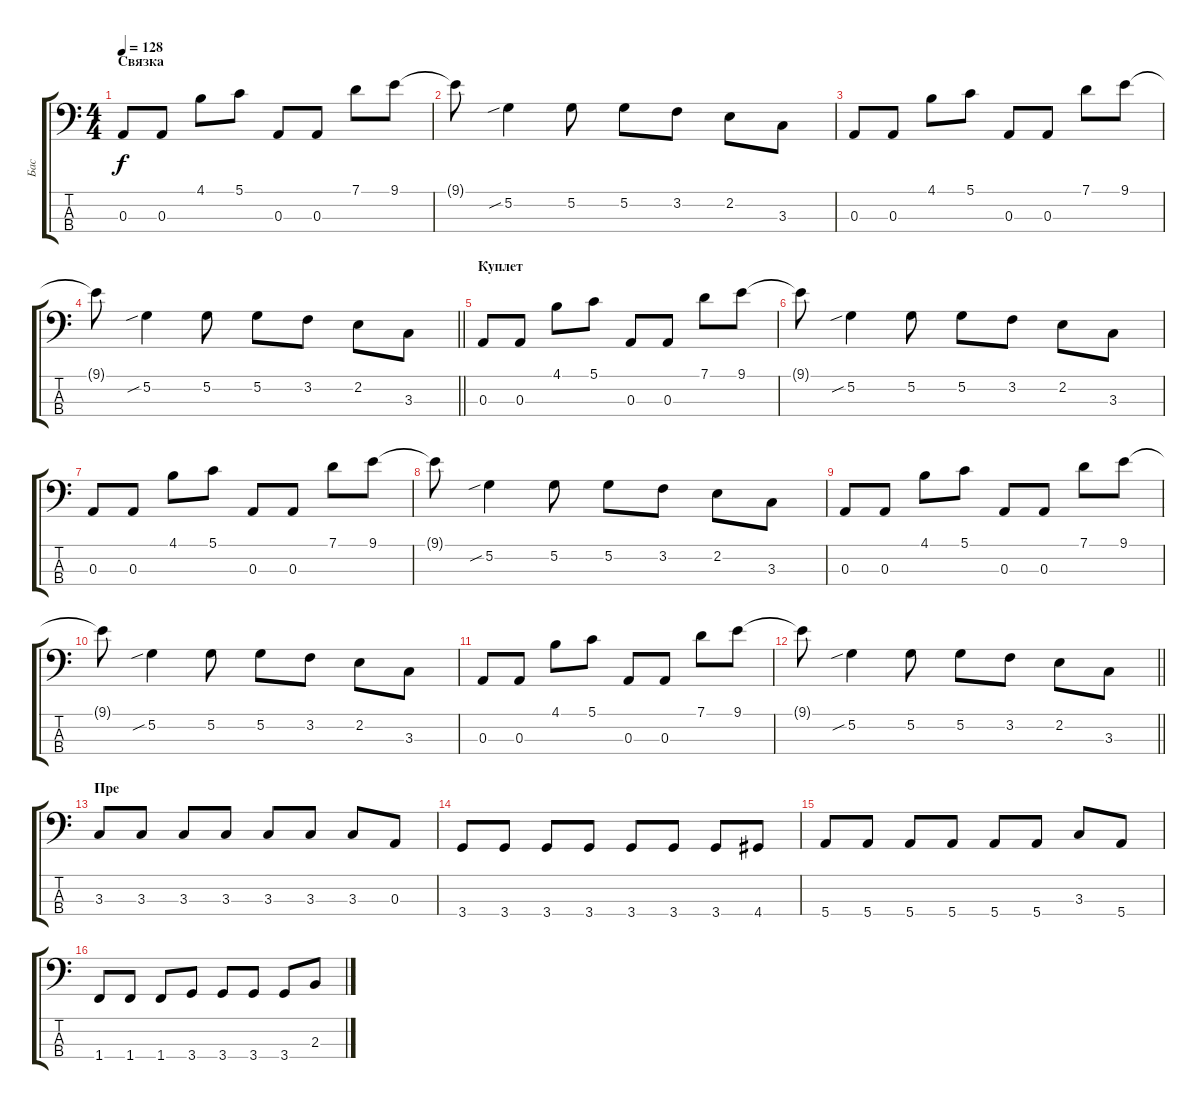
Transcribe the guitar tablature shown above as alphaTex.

\track ("Бас" "Бас") {instrument electricbassfinger}
\staff {score tabs}
\tuning (G2 D2 A1 E1) {hide}
\ts (4 4)
\section ("" "Связка")
\tempo 128
\clef f4
\ks c
0.3.8{dy f} 0.3.8 4.1.8 5.1.8 0.3.8 0.3.8 7.1.8 9.1.8 |
9.1{t}.8 5.2{sib}.4 5.2.8 5.2.8 3.2.8 2.2.8 3.3.8 |
0.3.8 0.3.8 4.1.8 5.1.8 0.3.8 0.3.8 7.1.8 9.1.8 |
\barLineRight lightlight
9.1{t}.8 5.2{sib}.4 5.2.8 5.2.8 3.2.8 2.2.8 3.3.8 |
\section ("" "Куплет")
0.3.8 0.3.8 4.1.8 5.1.8 0.3.8 0.3.8 7.1.8 9.1.8 |
9.1{t}.8 5.2{sib}.4 5.2.8 5.2.8 3.2.8 2.2.8 3.3.8 |
0.3.8 0.3.8 4.1.8 5.1.8 0.3.8 0.3.8 7.1.8 9.1.8 |
9.1{t}.8 5.2{sib}.4 5.2.8 5.2.8 3.2.8 2.2.8 3.3.8 |
0.3.8 0.3.8 4.1.8 5.1.8 0.3.8 0.3.8 7.1.8 9.1.8 |
9.1{t}.8 5.2{sib}.4 5.2.8 5.2.8 3.2.8 2.2.8 3.3.8 |
0.3.8 0.3.8 4.1.8 5.1.8 0.3.8 0.3.8 7.1.8 9.1.8 |
\barLineRight lightlight
9.1{t}.8 5.2{sib}.4 5.2.8 5.2.8 3.2.8 2.2.8 3.3.8 |
\section ("" "Пре")
3.3.8 3.3.8 3.3.8 3.3.8 3.3.8 3.3.8 3.3.8 0.3.8 |
3.4.8 3.4.8 3.4.8 3.4.8 3.4.8 3.4.8 3.4.8 4.4.8 |
5.4.8 5.4.8 5.4.8 5.4.8 5.4.8 5.4.8 3.3.8 5.4.8 |
1.4.8 1.4.8 1.4.8 3.4.8 3.4.8 3.4.8 3.4.8 2.3.8
